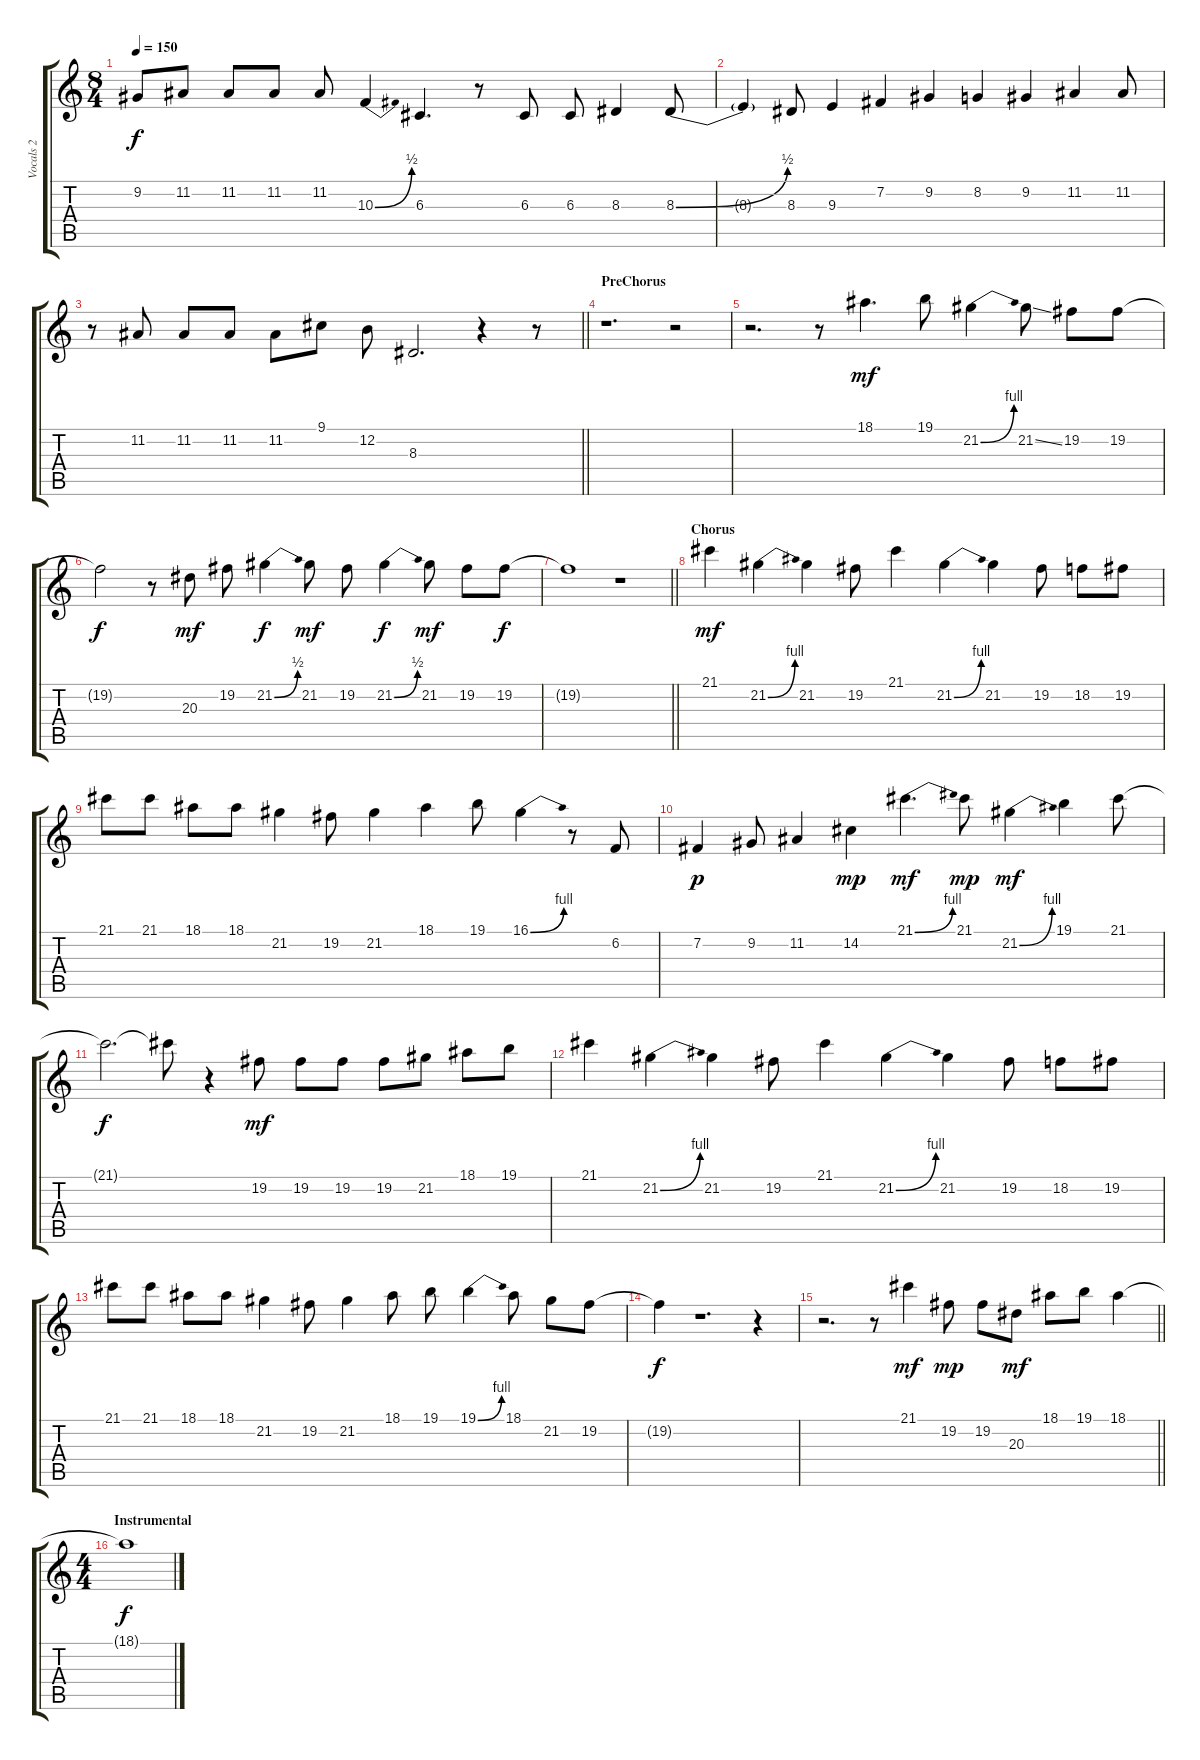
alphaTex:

\track ("Vocals 2" "Vocals 2") {instrument lead2sawtooth}
\staff {score tabs}
\tuning (E4 B3 G3 D3 A2 E2) {hide}
\ts (8 4)
\tempo 150
\clef g2
\ks c
9.2.8{dy f} 11.2.8 11.2.8 11.2.8 11.2.8 10.3{be (bend 0 0 60 2)}.4 6.3.4{d} r.8 6.3.8 6.3.8 8.3.4 8.3{be (bend 0 0 60 2)}.8 |
8.3{t}.4 8.3.8 9.3.4 7.2.4 9.2.4 8.2.4 9.2.4 11.2.4 11.2.8 |
\barLineRight lightlight
r.8 11.2.8 11.2.8 11.2.8 11.2.8 9.1.8 12.2.8 8.3.2{d} r.4 r.8 |
\section ("" "PreChorus")
r.1{d} r.2 |
r.2{d} r.8 18.1.4{d dy mf} 19.1.8 21.2{be (bend 0 0 60 4)}.4 21.2{ss}.8 19.2.8 19.2.8 |
19.2{t}.2{dy f} r.8 20.3.8{dy mf} 19.2.8 21.2{be (bend 0 0 60 2)}.4{dy f} 21.2.8{dy mf} 19.2.8 21.2{be (bend 0 0 60 2)}.4{dy f} 21.2.8{dy mf} 19.2.8 19.2.8{dy f} |
\barLineRight lightlight
19.2{t}.1 r.1 |
\section ("" "Chorus")
21.1.4{dy mf} 21.2{be (bend 0 0 60 4)}.4 21.2.4 19.2.8 21.1.4 21.2{be (bend 0 0 60 4)}.4 21.2.4 19.2.8 18.2.8 19.2.8 |
21.1.8 21.1.8 18.1.8 18.1.8 21.2.4 19.2.8 21.2.4 18.1.4 19.1.8 16.1{be (bend 0 0 60 4)}.4 r.8 6.2.8 |
7.2.4{dy p} 9.2.8 11.2.4 14.2.4{dy mp} 21.1{be (bend 0 0 60 4)}.4{d dy mf} 21.1.8{dy mp} 21.2{be (bend 0 0 60 4)}.4{dy mf} 19.1.4 21.1.8 |
21.1{t}.2{d dy f} 21.1{t}.8 r.4 19.2.8{dy mf} 19.2.8 19.2.8 19.2.8 21.2.8 18.1.8 19.1.8 |
21.1.4 21.2{be (bend 0 0 60 4)}.4 21.2.4 19.2.8 21.1.4 21.2{be (bend 0 0 60 4)}.4 21.2.4 19.2.8 18.2.8 19.2.8 |
21.1.8 21.1.8 18.1.8 18.1.8 21.2.4 19.2.8 21.2.4 18.1.8 19.1.8 19.1{be (bend 0 0 60 4)}.4 18.1.8 21.2.8 19.2.8 |
19.2{t}.4{dy f} r.1{d} r.4 |
\barLineRight lightlight
r.2{d} r.8 21.1.4{dy mf} 19.2.8{dy mp} 19.2.8 20.3.8{dy mf} 18.1.8 19.1.8 18.1.4 |
\ts (4 4)
\section ("" "Instrumental")
18.1{t}.1{dy f}
